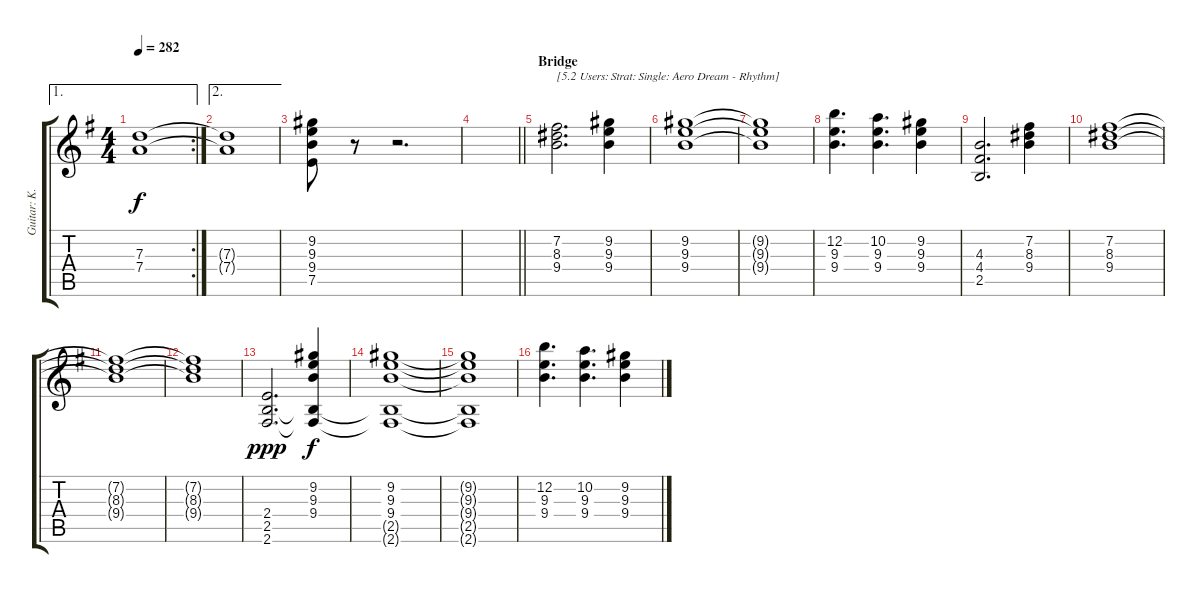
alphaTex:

\track ("Guitar: K.K." "Guitar: K.") {instrument overdrivenguitar}
\staff {score tabs}
\tuning (E4 B3 G3 D3 A2 E2) {hide}
\ae 1
\rc 2
\ts (4 4)
\tempo 282
\clef g2
\ks g
(7.3{t} 7.4{t}).1{dy f} |
\ae 2
(7.3{t} 7.4{t}).1 |
(9.2 9.3 9.4 7.5).8 r.8 r.2{d} |
\barLineRight lightlight
|
\section ("" "Bridge")
(7.2 8.3 9.4).2{d txt "[5.2 Users: Strat: Single: Aero Dream - Rhythm]" volume 12 instrument overdrivenguitar} (9.2 9.3 9.4).4 |
(9.2 9.3 9.4).1 |
(9.2{t} 9.3{t} 9.4{t}).1 |
(12.2 9.3 9.4).4{d} (10.2 9.3 9.4).4{d} (9.2 9.3 9.4).4 |
(4.3 4.4 2.5).2{d} (7.2 8.3 9.4).4 |
(7.2 8.3 9.4).1 |
(7.2{t} 8.3{t} 9.4{t}).1 |
(7.2{t} 8.3{t} 9.4{t}).1 |
(2.4 2.5 2.6).2{d dy ppp} (9.2 9.3 9.4 2.5{t} 2.6{t}).4{dy f} |
(9.2 9.3 9.4 2.5{t} 2.6{t}).1 |
(9.2{t} 9.3{t} 9.4{t} 2.5{t} 2.6{t}).1 |
(12.2 9.3 9.4).4{d} (10.2 9.3 9.4).4{d} (9.2 9.3 9.4).4
